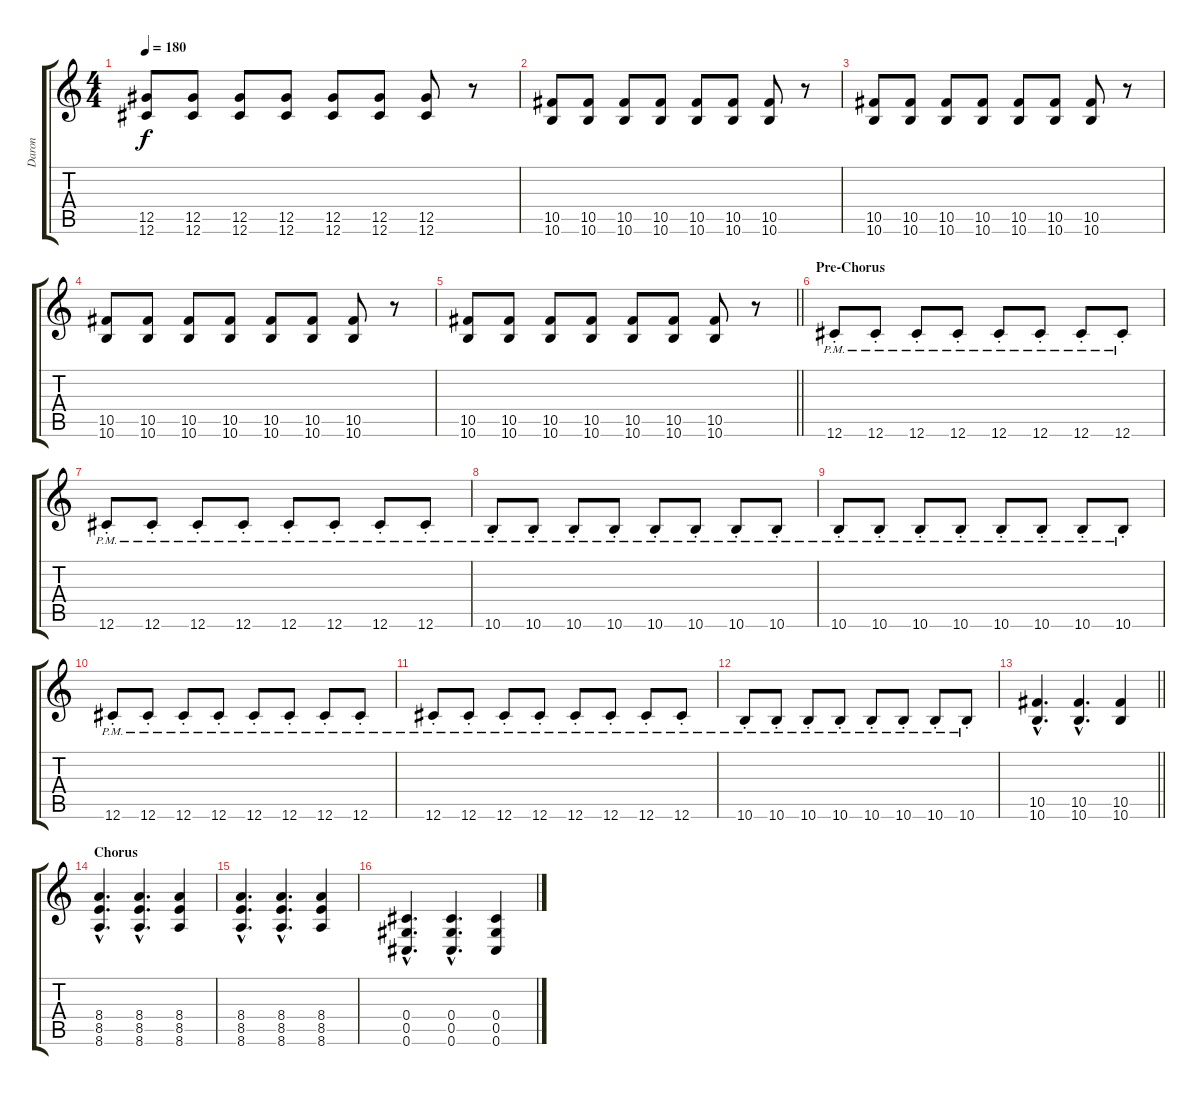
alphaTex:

\track ("Daron" "Daron") {instrument overdrivenguitar}
\staff {score tabs}
\tuning (Eb4 Bb3 Gb3 Db3 Ab2 Db2) {hide}
\ts (4 4)
\tempo 180
\clef g2
\ks c
(12.5 12.6).8{dy f} (12.5 12.6).8 (12.5 12.6).8 (12.5 12.6).8 (12.5 12.6).8 (12.5 12.6).8 (12.5 12.6).8 r.8 |
(10.5 10.6).8 (10.5 10.6).8 (10.5 10.6).8 (10.5 10.6).8 (10.5 10.6).8 (10.5 10.6).8 (10.5 10.6).8 r.8 |
(10.5 10.6).8 (10.5 10.6).8 (10.5 10.6).8 (10.5 10.6).8 (10.5 10.6).8 (10.5 10.6).8 (10.5 10.6).8 r.8 |
(10.5 10.6).8 (10.5 10.6).8 (10.5 10.6).8 (10.5 10.6).8 (10.5 10.6).8 (10.5 10.6).8 (10.5 10.6).8 r.8 |
\barLineRight lightlight
(10.5 10.6).8 (10.5 10.6).8 (10.5 10.6).8 (10.5 10.6).8 (10.5 10.6).8 (10.5 10.6).8 (10.5 10.6).8 r.8 |
\section ("" "Pre-Chorus")
12.6{pm st}.8 12.6{pm st}.8 12.6{pm st}.8 12.6{pm st}.8 12.6{pm st}.8 12.6{pm st}.8 12.6{pm st}.8 12.6{pm st}.8 |
12.6{pm st}.8 12.6{pm st}.8 12.6{pm st}.8 12.6{pm st}.8 12.6{pm st}.8 12.6{pm st}.8 12.6{pm st}.8 12.6{pm st}.8 |
10.6{pm st}.8 10.6{pm st}.8 10.6{pm st}.8 10.6{pm st}.8 10.6{pm st}.8 10.6{pm st}.8 10.6{pm st}.8 10.6{pm st}.8 |
10.6{pm st}.8 10.6{pm st}.8 10.6{pm st}.8 10.6{pm st}.8 10.6{pm st}.8 10.6{pm st}.8 10.6{pm st}.8 10.6{pm st}.8 |
12.6{pm st}.8 12.6{pm st}.8 12.6{pm st}.8 12.6{pm st}.8 12.6{pm st}.8 12.6{pm st}.8 12.6{pm st}.8 12.6{pm st}.8 |
12.6{pm st}.8 12.6{pm st}.8 12.6{pm st}.8 12.6{pm st}.8 12.6{pm st}.8 12.6{pm st}.8 12.6{pm st}.8 12.6{pm st}.8 |
10.6{pm st}.8 10.6{pm st}.8 10.6{pm st}.8 10.6{pm st}.8 10.6{pm st}.8 10.6{pm st}.8 10.6{pm st}.8 10.6{pm st}.8 |
\barLineRight lightlight
(10.5{hac} 10.6{hac}).4{d} (10.5{hac} 10.6{hac}).4{d} (10.5 10.6).4 |
\section ("" "Chorus")
(8.4{hac} 8.5{hac} 8.6{hac}).4{d} (8.4{hac} 8.5{hac} 8.6{hac}).4{d} (8.4 8.5 8.6).4 |
(8.4{hac} 8.5{hac} 8.6{hac}).4{d} (8.4{hac} 8.5{hac} 8.6{hac}).4{d} (8.4 8.5 8.6).4 |
(0.4{hac} 0.5{hac} 0.6{hac}).4{d} (0.4{hac} 0.5{hac} 0.6{hac}).4{d} (0.4 0.5 0.6).4
